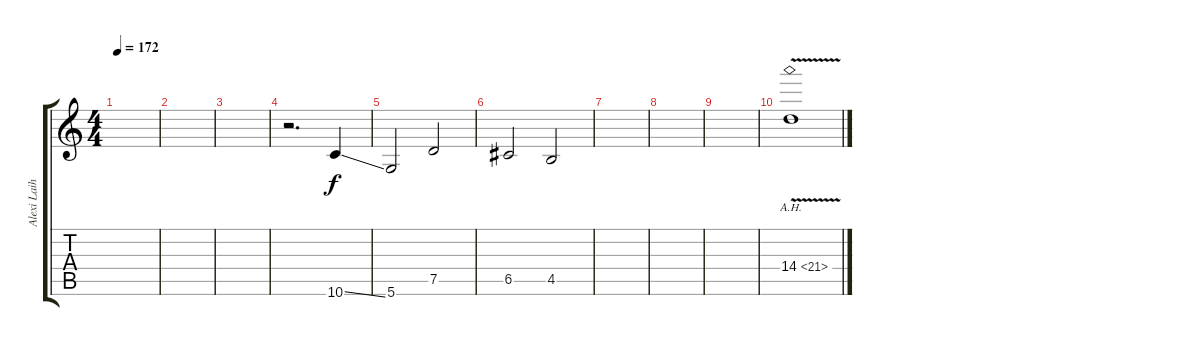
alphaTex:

\track ("Alexi Laiho" "Alexi Laih") {instrument overdrivenguitar}
\staff {score tabs}
\tuning (D4 A3 F3 C3 G2 D2) {hide}
\ts (4 4)
\tempo 172
\clef g2
\ks c
|
|
|
r.2{d} 10.6{ss}.4 |
5.6.2 7.5.2 |
6.5.2 4.5.2 |
|
|
|
14.4{ah 7 v}.1
